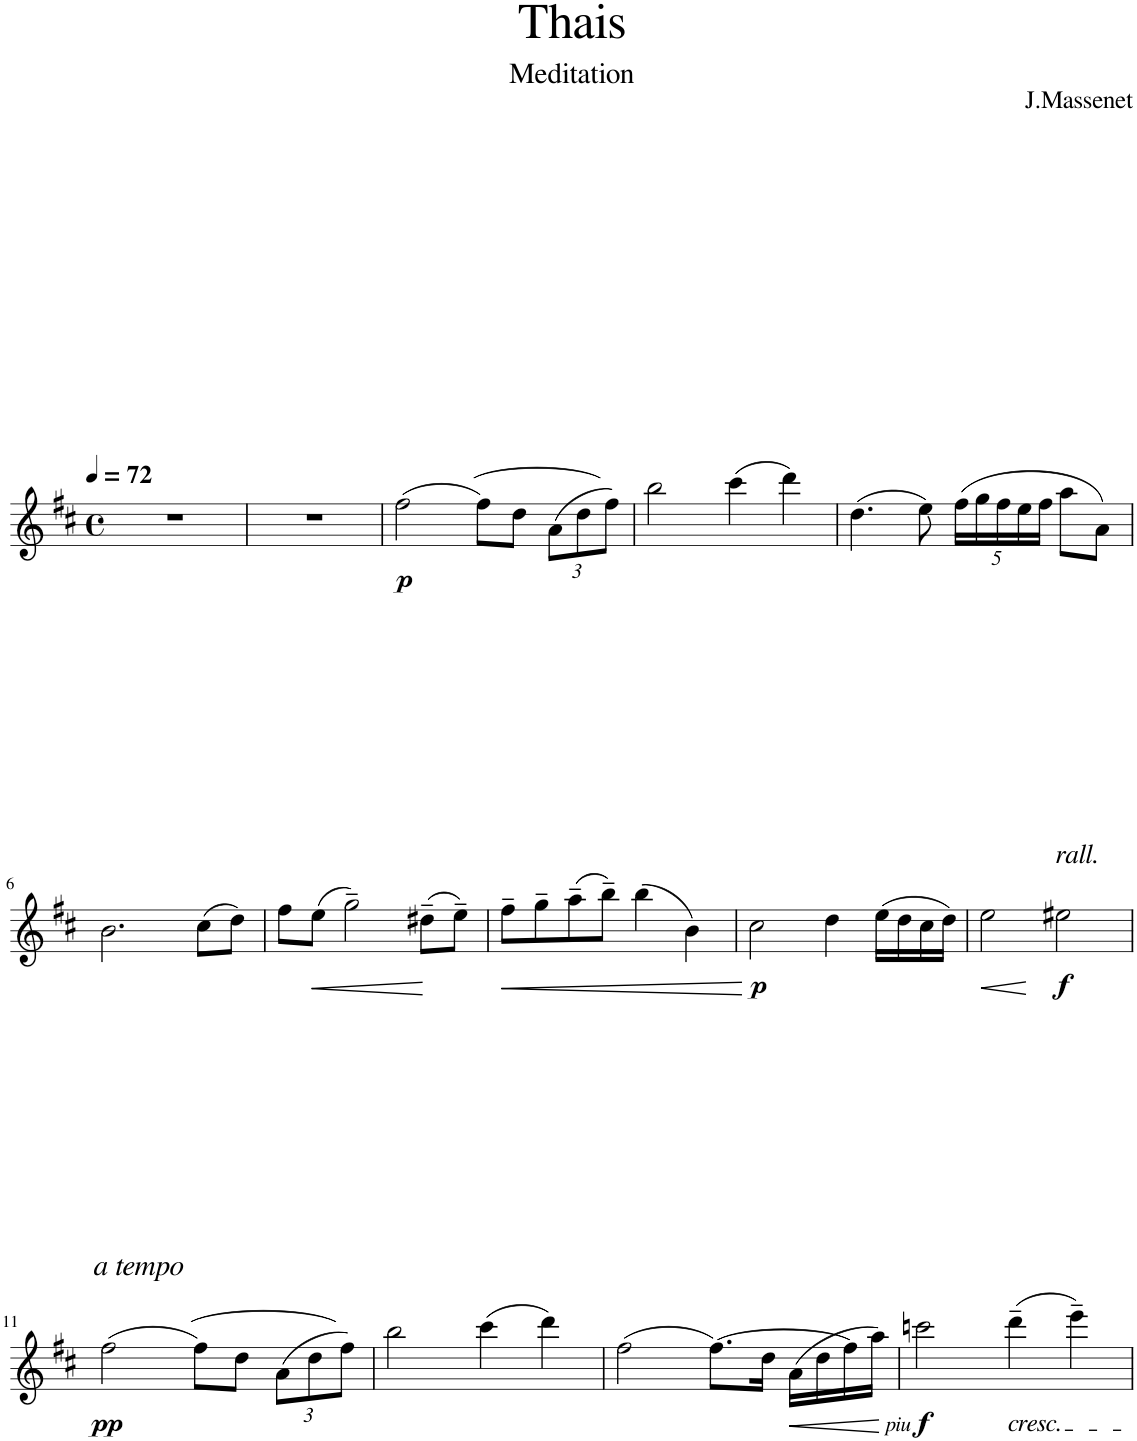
**kern	**dynam
*part1	*part1
*staff1	*staff1
*I"ヴァイオリン	*
*clefG2	*
*k[f#c#]	*
*M4/4	*
*met(c)	*
*MM72	*
=1	=1
1r	.
=2	=2
1r	.
=3	=3
!	!LO:DY:b
(2ff#\	p
[8ff#\L)	.
8dd\J	.
*Xbrackettup	*
(12a\L	.
12dd\	.
12ff#\J])	.
=4	=4
2bb\	.
(4ccc#\	.
4ddd\)	.
=5	=5
(4.dd\	.
8ee\)	.
(20ff#\LL	.
20gg\	.
20ff#\	.
20ee\	.
20ff#\JJ	.
8aa\L	.
8a\J)	.
!!LO:LB:g=z
=6	=6
2.b\	.
(8cc#\L	.
8dd\J)	.
=7	=7
8ff#\L	.
!	!LO:HP:b
(8ee\J	<
2gg~\)	.
(8dd#X~\L	.
8ee~\J)	.
.	[
=8	=8
!	!LO:HP:b
8ff#~\L	<
8gg~\	.
(8aa~\	.
8bb~\J)	.
(4bb\	.
4b\)	.
.	[
=9	=9
!	!LO:DY:b
2cc#\	p
4dd\	.
(16ee\LL	.
16dd\	.
16cc#\	.
16dd\JJ)	.
=10	=10
!	!LO:HP:b
2ee\	<
!LO:TX:a:i:t=rall.	!
!	!LO:DY:b
2ee#X\	f
.	[
!!LO:LB:g=z
=11	=11
!LO:TX:a:i:t=a tempo	!
!	!LO:DY:b
(2ff#\	pp
[8ff#\L)	.
8dd\J	.
(12a\L	.
12dd\	.
12ff#\J])	.
=12	=12
2bb\	.
(4ccc#\	.
4ddd\)	.
=13	=13
(2ff#\	.
[8.ff#\L)	.
16dd\Jk	.
!	!LO:HP:b
(16a\LL	<
16dd\	.
16ff#\]	.
16aa\JJ)	.
.	[
=14	=14
!	!LO:DY:b
!	!LO:DY:n=1:b
2cccn\	other-dynamics f
!LO:TX:b:i:t=cresc.	!
(4ddd~\	.
4eee~\)	.
=	=
*-	*-
